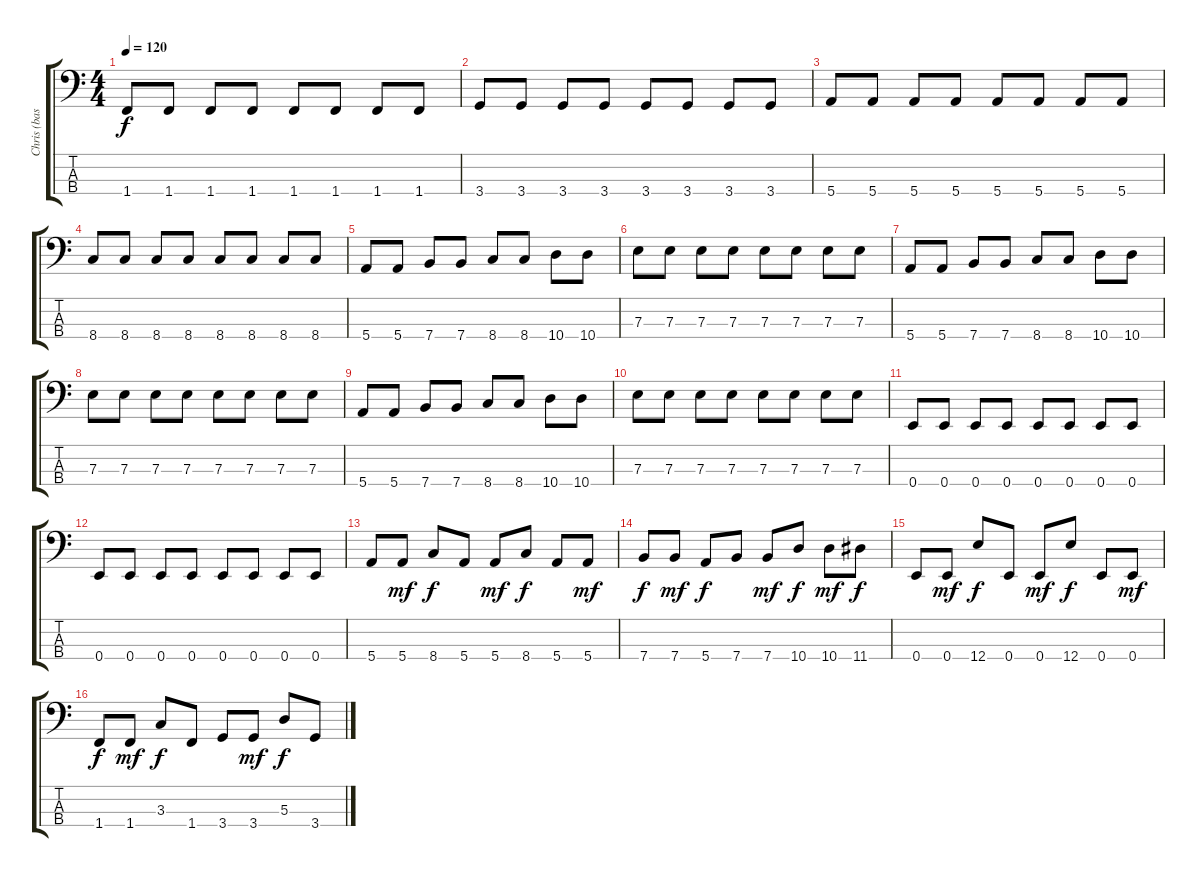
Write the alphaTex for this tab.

\track ("Chris (bass)" "Chris (bas") {instrument electricbassfinger}
\staff {score tabs}
\tuning (G2 D2 A1 E1) {hide}
\ts (4 4)
\tempo 120
\clef f4
\ks c
1.4.8{dy f} 1.4.8 1.4.8 1.4.8 1.4.8 1.4.8 1.4.8 1.4.8 |
3.4.8 3.4.8 3.4.8 3.4.8 3.4.8 3.4.8 3.4.8 3.4.8 |
5.4.8 5.4.8 5.4.8 5.4.8 5.4.8 5.4.8 5.4.8 5.4.8 |
8.4.8 8.4.8 8.4.8 8.4.8 8.4.8 8.4.8 8.4.8 8.4.8 |
5.4.8 5.4.8 7.4.8 7.4.8 8.4.8 8.4.8 10.4.8 10.4.8 |
7.3.8 7.3.8 7.3.8 7.3.8 7.3.8 7.3.8 7.3.8 7.3.8 |
5.4.8 5.4.8 7.4.8 7.4.8 8.4.8 8.4.8 10.4.8 10.4.8 |
7.3.8 7.3.8 7.3.8 7.3.8 7.3.8 7.3.8 7.3.8 7.3.8 |
5.4.8 5.4.8 7.4.8 7.4.8 8.4.8 8.4.8 10.4.8 10.4.8 |
7.3.8 7.3.8 7.3.8 7.3.8 7.3.8 7.3.8 7.3.8 7.3.8 |
0.4.8 0.4.8 0.4.8 0.4.8 0.4.8 0.4.8 0.4.8 0.4.8 |
0.4.8 0.4.8 0.4.8 0.4.8 0.4.8 0.4.8 0.4.8 0.4.8 |
5.4.8 5.4.8{dy mf} 8.4.8{dy f} 5.4.8 5.4.8{dy mf} 8.4.8{dy f} 5.4.8 5.4.8{dy mf} |
7.4.8{dy f} 7.4.8{dy mf} 5.4.8{dy f} 7.4.8 7.4.8{dy mf} 10.4.8{dy f} 10.4.8{dy mf} 11.4.8{dy f} |
0.4.8 0.4.8{dy mf} 12.4.8{dy f} 0.4.8 0.4.8{dy mf} 12.4.8{dy f} 0.4.8 0.4.8{dy mf} |
1.4.8{dy f} 1.4.8{dy mf} 3.3.8{dy f} 1.4.8 3.4.8 3.4.8{dy mf} 5.3.8{dy f} 3.4.8
